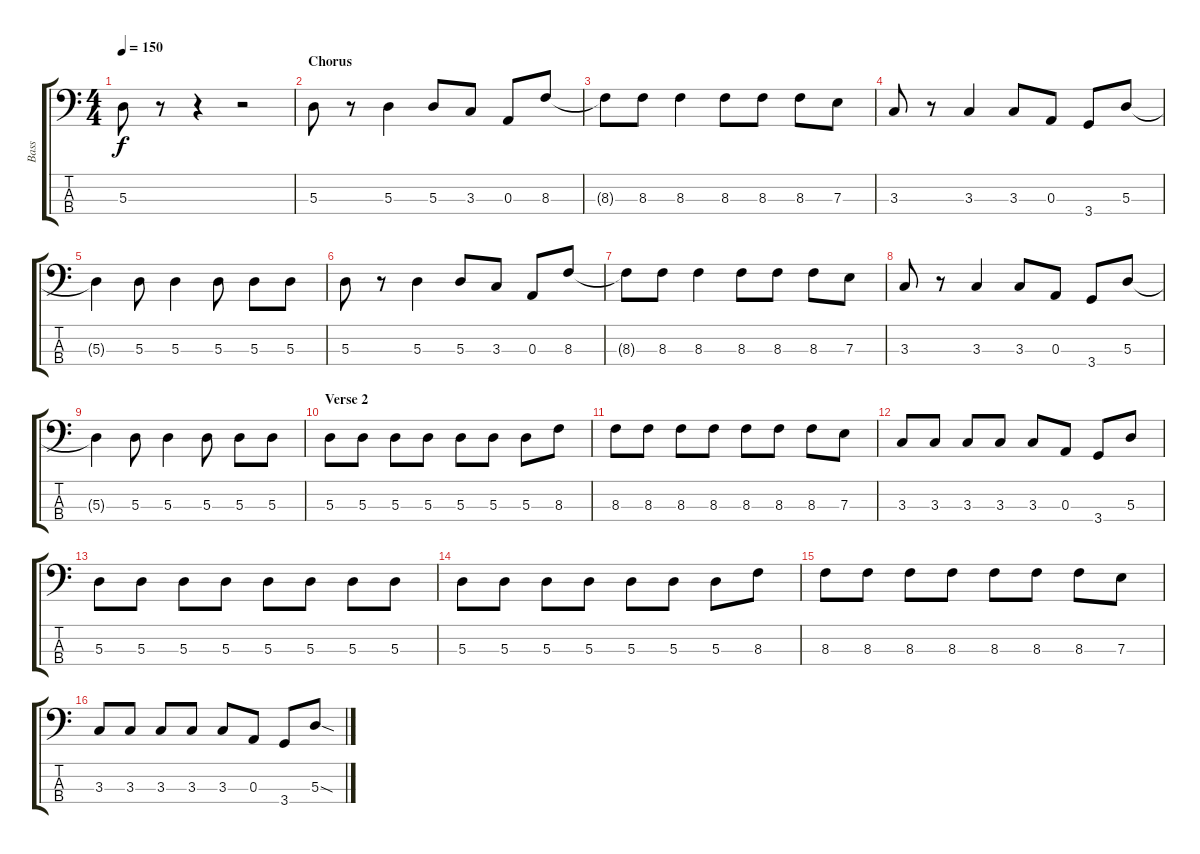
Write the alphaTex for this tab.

\track ("Bass" "Bass") {instrument electricbassfinger}
\staff {score tabs}
\tuning (G2 D2 A1 E1) {hide}
\ts (4 4)
\tempo 150
\clef f4
\ks c
5.3{t}.8{dy f} r.8 r.4 r.2 |
\section ("" "Chorus")
5.3.8 r.8 5.3.4 5.3.8 3.3.8 0.3.8 8.3.8 |
8.3{t}.8 8.3.8 8.3.4 8.3.8 8.3.8 8.3.8 7.3.8 |
3.3.8 r.8 3.3.4 3.3.8 0.3.8 3.4.8 5.3.8 |
5.3{t}.4 5.3.8 5.3.4 5.3.8 5.3.8 5.3.8 |
5.3.8 r.8 5.3.4 5.3.8 3.3.8 0.3.8 8.3.8 |
8.3{t}.8 8.3.8 8.3.4 8.3.8 8.3.8 8.3.8 7.3.8 |
3.3.8 r.8 3.3.4 3.3.8 0.3.8 3.4.8 5.3.8 |
5.3{t}.4 5.3.8 5.3.4 5.3.8 5.3.8 5.3.8 |
\section ("" "Verse 2")
5.3.8 5.3.8 5.3.8 5.3.8 5.3.8 5.3.8 5.3.8 8.3.8 |
8.3.8 8.3.8 8.3.8 8.3.8 8.3.8 8.3.8 8.3.8 7.3.8 |
3.3.8 3.3.8 3.3.8 3.3.8 3.3.8 0.3.8 3.4.8 5.3.8 |
5.3.8 5.3.8 5.3.8 5.3.8 5.3.8 5.3.8 5.3.8 5.3.8 |
5.3.8 5.3.8 5.3.8 5.3.8 5.3.8 5.3.8 5.3.8 8.3.8 |
8.3.8 8.3.8 8.3.8 8.3.8 8.3.8 8.3.8 8.3.8 7.3.8 |
3.3.8 3.3.8 3.3.8 3.3.8 3.3.8 0.3.8 3.4.8 5.3{sod}.8
